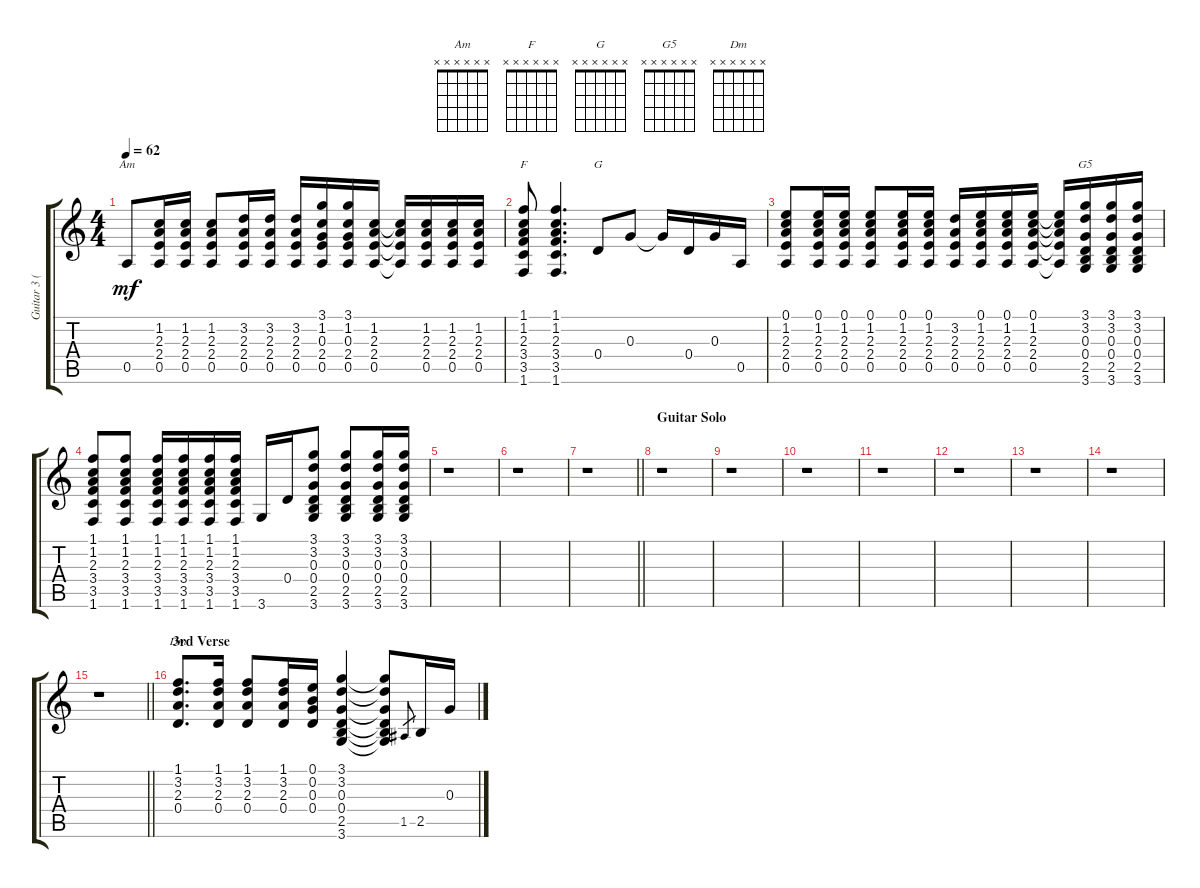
\track ("Guitar 3 (Izzy)" "Guitar 3 (") {instrument electricguitarjazz}
\staff {score tabs}
\tuning (E4 B3 G3 D3 A2 E2) {hide}
\chord ("Am" x x x x x x)
\chord ("F" x x x x x x)
\chord ("G" x x x x x x)
\chord ("G5" x x x x x x)
\chord ("Dm" x x x x x x)
\ts (4 4)
\tempo 62
\clef g2
\ks c
0.5.8{ch "Am" dy mf} (1.2 2.3 2.4 0.5).16 (1.2 2.3 2.4 0.5).16 (1.2 2.3 2.4 0.5).8 (3.2 2.3 2.4 0.5).16 (3.2 2.3 2.4 0.5).16 (3.2 2.3 2.4 0.5).16 (3.1 1.2 0.3 2.4 0.5).16 (3.1 1.2 0.3 2.4 0.5).16 (1.2 2.3 2.4 0.5).16 (1.2{t} 2.3{t} 2.4{t} 0.5{t}).16 (1.2 2.3 2.4 0.5).16 (1.2 2.3 2.4 0.5).16 (1.2 2.3 2.4 0.5).16 |
(1.1 1.2 2.3 3.4 3.5 1.6).8{ch "F"} (1.1 1.2 2.3 3.4 3.5 1.6).4{d} 0.4.8{ch "G"} 0.3.8 0.3{t}.16 0.4.16 0.3.16 0.5.16 |
(0.1 1.2 2.3 2.4 0.5).8 (0.1 1.2 2.3 2.4 0.5).16 (0.1 1.2 2.3 2.4 0.5).16 (0.1 1.2 2.3 2.4 0.5).8 (0.1 1.2 2.3 2.4 0.5).16 (0.1 1.2 2.3 2.4 0.5).16 (3.2 2.3 2.4 0.5).16 (0.1 1.2 2.3 2.4 0.5).16 (0.1 1.2 2.3 2.4 0.5).16 (0.1 1.2 2.3 2.4 0.5).16 (0.1{t} 1.2{t} 2.3{t} 2.4{t} 0.5{t}).16 (3.1 3.2 0.3 0.4 2.5 3.6).16{ch "G5"} (3.1 3.2 0.3 0.4 2.5 3.6).16 (3.1 3.2 0.3 0.4 2.5 3.6).16 |
(1.1 1.2 2.3 3.4 3.5 1.6).8 (1.1 1.2 2.3 3.4 3.5 1.6).8 (1.1 1.2 2.3 3.4 3.5 1.6).16 (1.1 1.2 2.3 3.4 3.5 1.6).16 (1.1 1.2 2.3 3.4 3.5 1.6).16 (1.1 1.2 2.3 3.4 3.5 1.6).16 3.6.16 0.4.16 (3.1 3.2 0.3 0.4 2.5 3.6).8 (3.1 3.2 0.3 0.4 2.5 3.6).8 (3.1 3.2 0.3 0.4 2.5 3.6).16 (3.1 3.2 0.3 0.4 2.5 3.6).16 |
r.1 |
r.1 |
\barLineRight lightlight
r.1 |
\section ("" "Guitar Solo")
r.1 |
r.1 |
r.1 |
r.1 |
r.1 |
r.1 |
r.1 |
\barLineRight lightlight
r.1 |
\section ("" "3rd Verse")
(1.1 3.2 2.3 0.4).8{d ch "Dm"} (1.1 3.2 2.3 0.4).16 (1.1 3.2 2.3 0.4).8 (1.1 3.2 2.3 0.4).16 (0.1 0.2 0.3 0.4).16 (3.1 3.2 0.3 0.4 2.5 3.6).4 (3.1{t} 3.2{t} 0.3{t} 0.4{t} 2.5{t} 3.6{t}).8 1.5.8{gr} 2.5.16 0.3.16
